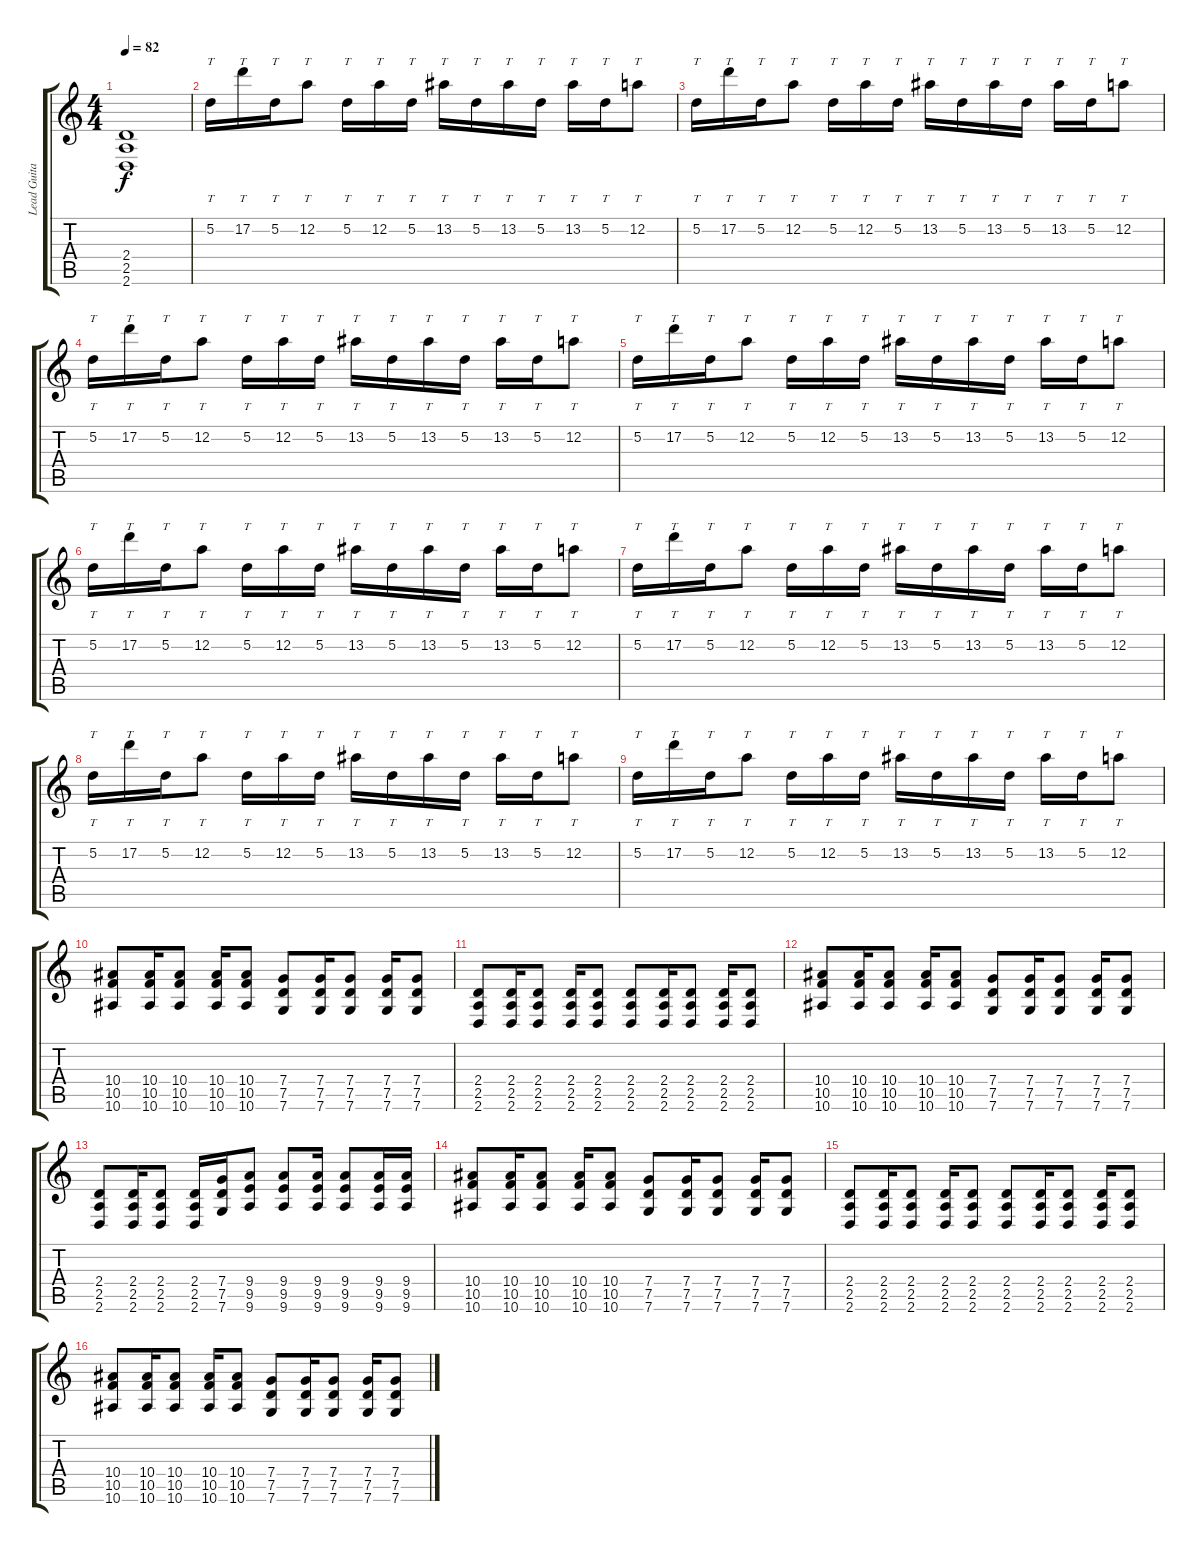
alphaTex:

\track ("Lead Guitar" "Lead Guita") {instrument distortionguitar}
\staff {score tabs}
\tuning (D4 A3 F3 C3 G2 C2) {hide}
\ts (4 4)
\tempo 82
\clef g2
\ks c
(2.4 2.5 2.6).1{dy f} |
5.2.16{tt volume 4} 17.2.16{tt} 5.2.16{tt} 12.2.8{tt} 5.2.16{tt} 12.2.16{tt} 5.2.16{tt} 13.2.16{tt} 5.2.16{tt} 13.2.16{tt} 5.2.16{tt} 13.2.16{tt} 5.2.16{tt} 12.2.8{tt} |
5.2.16{tt} 17.2.16{tt} 5.2.16{tt} 12.2.8{tt} 5.2.16{tt} 12.2.16{tt} 5.2.16{tt} 13.2.16{tt} 5.2.16{tt} 13.2.16{tt} 5.2.16{tt} 13.2.16{tt} 5.2.16{tt} 12.2.8{tt} |
5.2.16{tt} 17.2.16{tt} 5.2.16{tt} 12.2.8{tt} 5.2.16{tt} 12.2.16{tt} 5.2.16{tt} 13.2.16{tt} 5.2.16{tt} 13.2.16{tt} 5.2.16{tt} 13.2.16{tt} 5.2.16{tt} 12.2.8{tt} |
5.2.16{tt} 17.2.16{tt} 5.2.16{tt} 12.2.8{tt} 5.2.16{tt} 12.2.16{tt} 5.2.16{tt} 13.2.16{tt} 5.2.16{tt} 13.2.16{tt} 5.2.16{tt} 13.2.16{tt} 5.2.16{tt} 12.2.8{tt} |
5.2.16{tt} 17.2.16{tt} 5.2.16{tt} 12.2.8{tt} 5.2.16{tt} 12.2.16{tt} 5.2.16{tt} 13.2.16{tt} 5.2.16{tt} 13.2.16{tt} 5.2.16{tt} 13.2.16{tt} 5.2.16{tt} 12.2.8{tt} |
5.2.16{tt} 17.2.16{tt} 5.2.16{tt} 12.2.8{tt} 5.2.16{tt} 12.2.16{tt} 5.2.16{tt} 13.2.16{tt} 5.2.16{tt} 13.2.16{tt} 5.2.16{tt} 13.2.16{tt} 5.2.16{tt} 12.2.8{tt} |
5.2.16{tt} 17.2.16{tt} 5.2.16{tt} 12.2.8{tt} 5.2.16{tt} 12.2.16{tt} 5.2.16{tt} 13.2.16{tt} 5.2.16{tt} 13.2.16{tt} 5.2.16{tt} 13.2.16{tt} 5.2.16{tt} 12.2.8{tt} |
5.2.16{tt} 17.2.16{tt} 5.2.16{tt} 12.2.8{tt} 5.2.16{tt} 12.2.16{tt} 5.2.16{tt} 13.2.16{tt} 5.2.16{tt} 13.2.16{tt} 5.2.16{tt} 13.2.16{tt} 5.2.16{tt} 12.2.8{tt} |
(10.4 10.5 10.6).8{volume 8} (10.4 10.5 10.6).16 (10.4 10.5 10.6).8 (10.4 10.5 10.6).16 (10.4 10.5 10.6).8 (7.4 7.5 7.6).8 (7.4 7.5 7.6).16 (7.4 7.5 7.6).8 (7.4 7.5 7.6).16 (7.4 7.5 7.6).8 |
(2.4 2.5 2.6).8 (2.4 2.5 2.6).16 (2.4 2.5 2.6).8 (2.4 2.5 2.6).16 (2.4 2.5 2.6).8 (2.4 2.5 2.6).8 (2.4 2.5 2.6).16 (2.4 2.5 2.6).8 (2.4 2.5 2.6).16 (2.4 2.5 2.6).8 |
(10.4 10.5 10.6).8 (10.4 10.5 10.6).16 (10.4 10.5 10.6).8 (10.4 10.5 10.6).16 (10.4 10.5 10.6).8 (7.4 7.5 7.6).8 (7.4 7.5 7.6).16 (7.4 7.5 7.6).8 (7.4 7.5 7.6).16 (7.4 7.5 7.6).8 |
(2.4 2.5 2.6).8 (2.4 2.5 2.6).16 (2.4 2.5 2.6).8 (2.4 2.5 2.6).16 (7.4 7.5 7.6).16 (9.4 9.5 9.6).8 (9.4 9.5 9.6).8 (9.4 9.5 9.6).16 (9.4 9.5 9.6).8 (9.4 9.5 9.6).16 (9.4 9.5 9.6).16 |
(10.4 10.5 10.6).8 (10.4 10.5 10.6).16 (10.4 10.5 10.6).8 (10.4 10.5 10.6).16 (10.4 10.5 10.6).8 (7.4 7.5 7.6).8 (7.4 7.5 7.6).16 (7.4 7.5 7.6).8 (7.4 7.5 7.6).16 (7.4 7.5 7.6).8 |
(2.4 2.5 2.6).8 (2.4 2.5 2.6).16 (2.4 2.5 2.6).8 (2.4 2.5 2.6).16 (2.4 2.5 2.6).8 (2.4 2.5 2.6).8 (2.4 2.5 2.6).16 (2.4 2.5 2.6).8 (2.4 2.5 2.6).16 (2.4 2.5 2.6).8 |
(10.4 10.5 10.6).8 (10.4 10.5 10.6).16 (10.4 10.5 10.6).8 (10.4 10.5 10.6).16 (10.4 10.5 10.6).8 (7.4 7.5 7.6).8 (7.4 7.5 7.6).16 (7.4 7.5 7.6).8 (7.4 7.5 7.6).16 (7.4 7.5 7.6).8
